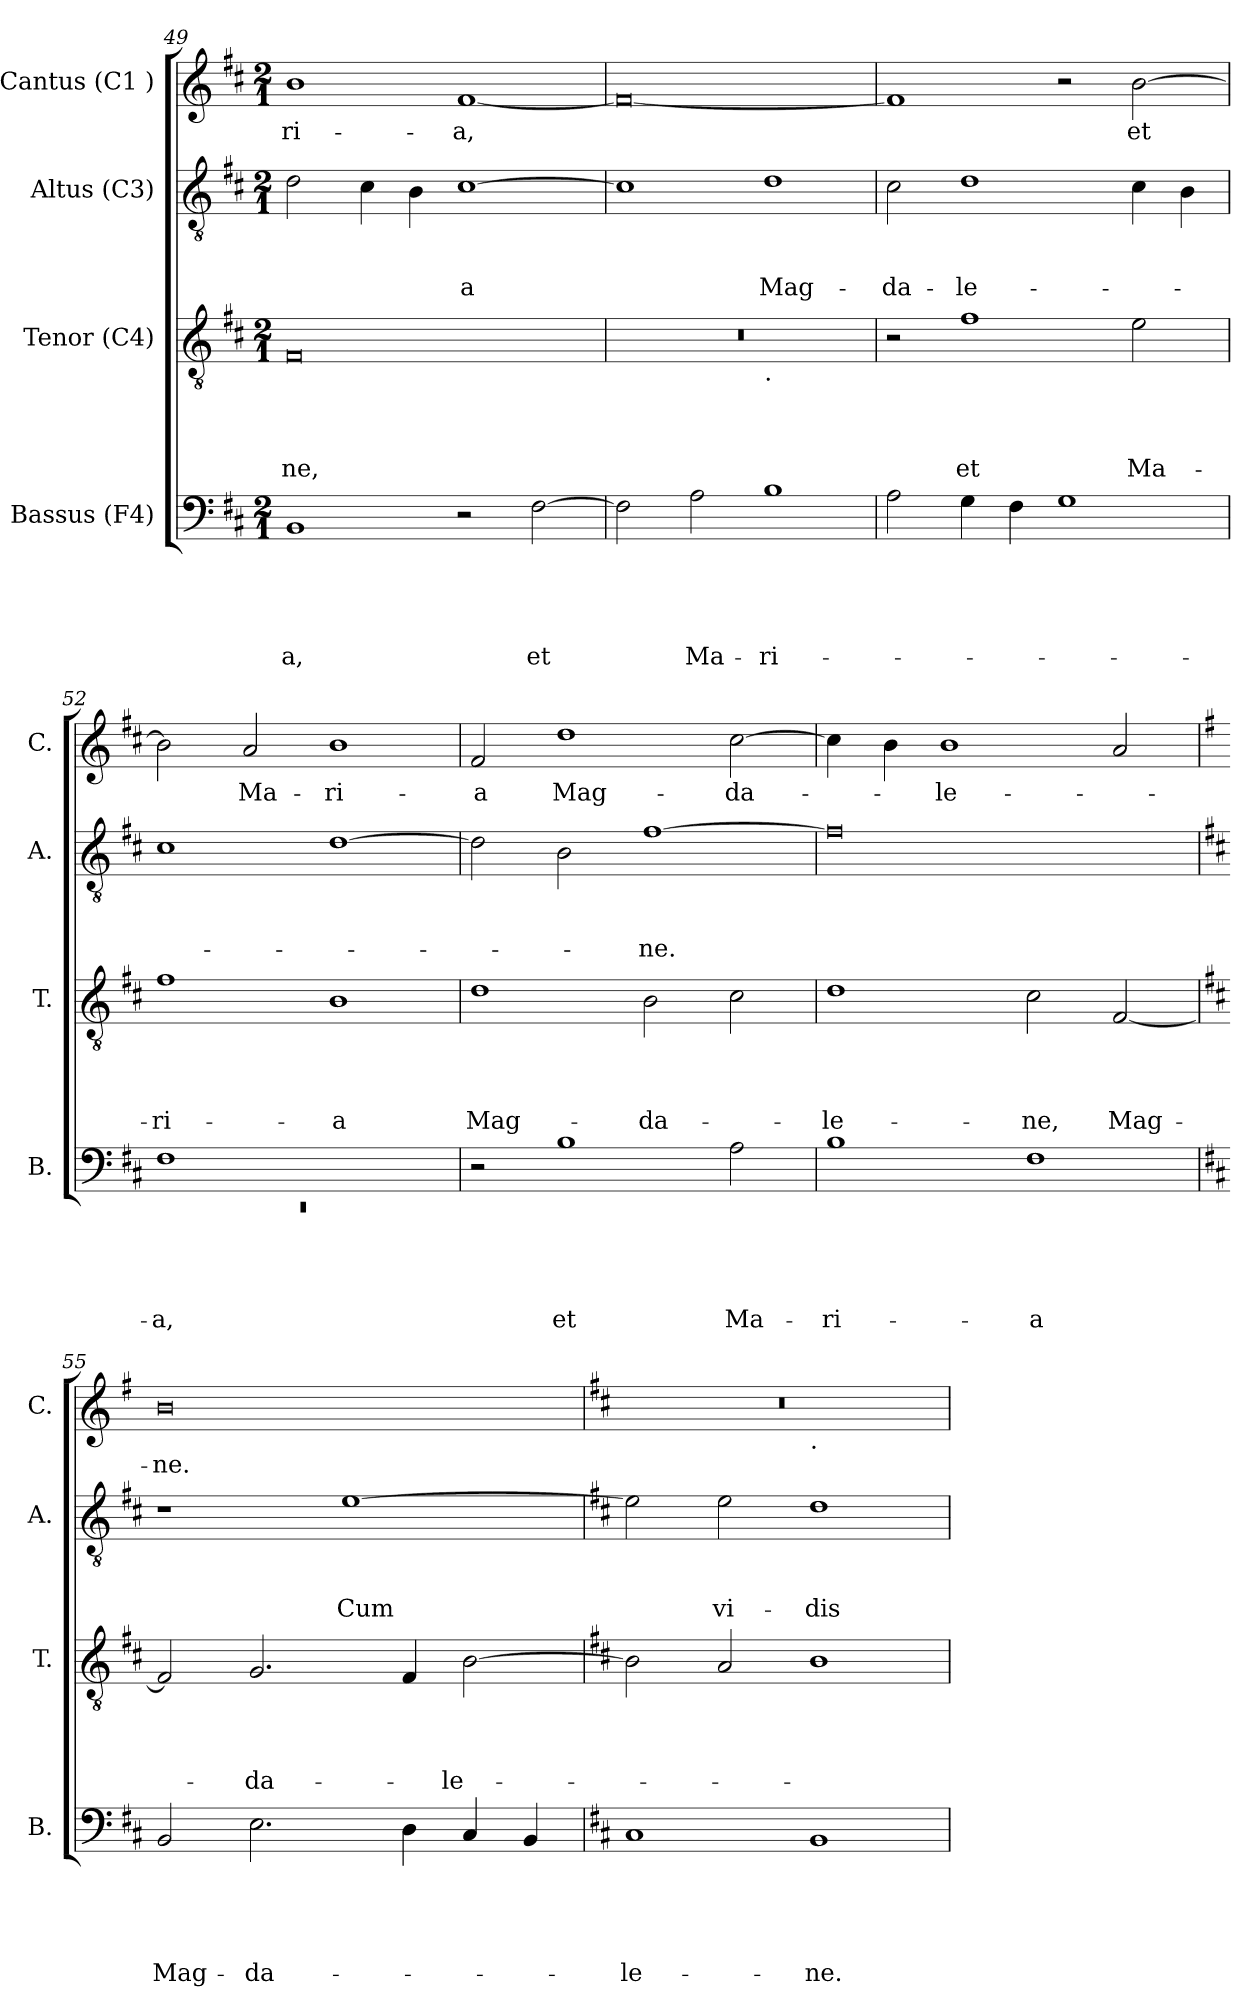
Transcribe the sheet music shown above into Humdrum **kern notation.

**kern	**text	**text	**text	**text	**text	**kern	**text	**text	**text	**text	**kern	**text	**text	**text	**kern	**text
*part4	*part4	*part4	*part4	*part4	*part4	*part3	*part3	*part3	*part3	*part3	*part2	*part2	*part2	*part2	*part1	*part1
*staff4	*staff4	*staff4	*staff4	*staff4	*staff4	*staff3	*staff3	*staff3	*staff3	*staff3	*staff2	*staff2	*staff2	*staff2	*staff1	*staff1
*I"Bassus (F4)	*	*	*	*	*	*I"Tenor (C4)	*	*	*	*	*I"Altus (C3)	*	*	*	*I"Cantus (C1 )	*
*I'B.	*	*	*	*	*	*I'T.	*	*	*	*	*I'A.	*	*	*	*I'C.	*
*clefF4	*	*	*	*	*	*clefGv2	*	*	*	*	*clefGv2	*	*	*	*clefG2	*
*k[f#c#]	*	*	*	*	*	*k[f#c#]	*	*	*	*	*k[f#c#]	*	*	*	*k[f#c#]	*
*D:	*	*	*	*	*	*D:	*	*	*	*	*D:	*	*	*	*D:	*
*M2/1	*	*	*	*	*	*M2/1	*	*	*	*	*M2/1	*	*	*	*M2/1	*
=49	=49	=49	=49	=49	=49	=49	=49	=49	=49	=49	=49	=49	=49	=49	=49	=49
!	!	!	!	!	!LO:LY:b	!	!	!	!	!LO:LY:b	!	!	!	!	!	!LO:LY:b
1BB	.	.	.	.	-a,	0F#	.	.	.	-ne,	2d\	.	.	.	1b	-ri-
.	.	.	.	.	.	.	.	.	.	.	4c#\	.	.	.	.	.
.	.	.	.	.	.	.	.	.	.	.	4B\	.	.	.	.	.
!	!	!	!	!	!	!	!	!	!	!	!	!	!	!LO:LY:b:rj	!	!LO:LY:b
2r	.	.	.	.	.	.	.	.	.	.	[>1c#	.	.	-a	[<1f#	-a,
!	!	!	!	!	!LO:LY:b	!	!	!	!	!	!	!	!	!	!	!
[>2F#\	.	.	.	.	et	.	.	.	.	.	.	.	.	.	.	.
=50	=50	=50	=50	=50	=50	=50	=50	=50	=50	=50	=50	=50	=50	=50	=50	=50
*	*	*	*	*	*	*^	*	*	*	*	*	*	*	*	*	*
2F#\]	.	.	.	.	.	0r	1ryy	.	.	.	.	1c#]	.	.	.	0f#_	.
!	!	!	!	!	!LO:LY:b	!	!	!	!	!	!	!	!	!	!	!	!
2A\	.	.	.	.	Ma-	.	.	.	.	.	.	.	.	.	.	.	.
!	!	!	!	!	!	!	!LO:TX:b:t=.	!	!	!	!	!	!	!	!	!	!
!	!	!	!	!	!LO:LY:b	!	!	!	!	!	!	!	!	!	!LO:LY:b	!	!
1B	.	.	.	.	-ri-	.	1ryy	.	.	.	.	1d	.	.	Mag-	.	.
=51	=51	=51	=51	=51	=51	=51	=51	=51	=51	=51	=51	=51	=51	=51	=51	=51	=51
!	!	!	!	!	!	!	!	!	!	!	!	!	!	!	!LO:LY:b	!	!
*	*	*	*	*	*	*v	*v	*	*	*	*	*	*	*	*	*	*
2A\	.	.	.	.	.	2r	.	.	.	.	2c#\	.	.	-da-	1f#]	.
!	!	!	!	!	!	!	!	!	!	!LO:LY:b	!	!	!	!LO:LY:b	!	!
4G\	.	.	.	.	.	1f#	.	.	.	et	1d	.	.	-le-	.	.
4F#\	.	.	.	.	.	.	.	.	.	.	.	.	.	.	.	.
1G	.	.	.	.	.	.	.	.	.	.	.	.	.	.	2r	.
!	!	!	!	!	!	!	!	!	!	!LO:LY:b	!	!	!	!	!	!LO:LY:b
.	.	.	.	.	.	2e\	.	.	.	Ma-	4c#\	.	.	.	[>2b\	et
.	.	.	.	.	.	.	.	.	.	.	4B\	.	.	.	.	.
!!LO:PB:g=z
=52	=52	=52	=52	=52	=52	=52	=52	=52	=52	=52	=52	=52	=52	=52	=52	=52
*^	*	*	*	*	*	*	*	*	*	*	*	*	*	*	*	*
!	!LO:N:vis=1	!	!	!	!	!LO:LY:b	!	!	!	!	!LO:LY:b	!	!	!	!	!	!
1F#	0rEE	.	.	.	.	-a,	1f#	.	.	.	-ri-	1c#	.	.	.	2b\]	.
!	!	!	!	!	!	!	!	!	!	!	!	!	!	!	!	!	!LO:LY:b
.	.	.	.	.	.	.	.	.	.	.	.	.	.	.	.	2a/	Ma-
!	!	!	!	!	!	!	!	!	!	!	!LO:LY:b:rj	!	!	!	!	!	!LO:LY:b
1ryy	.	.	.	.	.	.	1B	.	.	.	-a	[>1d	.	.	.	1b	-ri-
*v	*v	*	*	*	*	*	*	*	*	*	*	*	*	*	*	*	*
=53	=53	=53	=53	=53	=53	=53	=53	=53	=53	=53	=53	=53	=53	=53	=53	=53
!	!	!	!	!	!	!	!	!	!	!LO:LY:b	!	!	!	!	!	!LO:LY:b
2r	.	.	.	.	.	1d	.	.	.	Mag-	2d\]	.	.	.	2f#/	-a
!	!	!	!	!	!LO:LY:b	!	!	!	!	!	!	!	!	!	!	!LO:LY:b
1B	.	.	.	.	et	.	.	.	.	.	2B\	.	.	.	1dd	Mag-
!	!	!	!	!	!	!	!	!	!	!LO:LY:b	!	!	!	!LO:LY:b	!	!
.	.	.	.	.	.	2B\	.	.	.	-da-	[>1f#	.	.	-ne.	.	.
!	!	!	!	!	!LO:LY:b	!	!	!	!	!	!	!	!	!	!	!LO:LY:b
2A\	.	.	.	.	Ma-	2c#\	.	.	.	.	.	.	.	.	[>2cc#\	-da-
=54	=54	=54	=54	=54	=54	=54	=54	=54	=54	=54	=54	=54	=54	=54	=54	=54
!	!	!	!	!	!LO:LY:b	!	!	!	!	!LO:LY:b	!	!	!	!	!	!
1B	.	.	.	.	-ri-	1d	.	.	.	-le-	0f#]	.	.	.	4cc#\]	.
.	.	.	.	.	.	.	.	.	.	.	.	.	.	.	4b\	.
!	!	!	!	!	!	!	!	!	!	!	!	!	!	!	!	!LO:LY:b
.	.	.	.	.	.	.	.	.	.	.	.	.	.	.	1b	-le-
!	!	!	!	!	!LO:LY:b:rj	!	!	!	!	!LO:LY:b	!	!	!	!	!	!
1F#	.	.	.	.	-a	2c#\	.	.	.	-ne,	.	.	.	.	.	.
!	!	!	!	!	!	!	!	!	!	!LO:LY:b	!	!	!	!	!	!
.	.	.	.	.	.	[<2F#/	.	.	.	Mag-	.	.	.	.	2a/	.
=55	=55	=55	=55	=55	=55	=55	=55	=55	=55	=55	=55	=55	=55	=55	=55	=55
*	*	*	*	*	*	*	*	*	*	*	*	*	*	*	*k[f#]	*
*	*	*	*	*	*	*	*	*	*	*	*	*	*	*	*G:	*
!	!	!	!	!	!LO:LY:b	!	!	!	!	!	!	!	!	!	!	!LO:LY:b
2BB/	.	.	.	.	Mag-	2F#/]	.	.	.	.	1r	.	.	.	0b	-ne.
!	!	!	!	!	!LO:LY:b	!	!	!	!	!LO:LY:b	!	!	!	!	!	!
2.E\	.	.	.	.	-da-	2.G/	.	.	.	-da-	.	.	.	.	.	.
!	!	!	!	!	!	!	!	!	!	!	!	!	!	!LO:LY:b	!	!
.	.	.	.	.	.	.	.	.	.	.	[<1e	.	.	Cum	.	.
4D\	.	.	.	.	.	4F#/	.	.	.	.	.	.	.	.	.	.
!	!	!	!	!	!	!	!	!	!	!LO:LY:b	!	!	!	!	!	!
4C#/	.	.	.	.	.	[<2B\	.	.	.	-le-	.	.	.	.	.	.
4BB/	.	.	.	.	.	.	.	.	.	.	.	.	.	.	.	.
!!LO:LB:g=z
=56	=56	=56	=56	=56	=56	=56	=56	=56	=56	=56	=56	=56	=56	=56	=56	=56
*	*	*	*	*	*	*	*	*	*	*	*	*	*	*	*k[f#c#]	*
*	*	*	*	*	*	*	*	*	*	*	*	*	*	*	*D:	*
!	!	!	!	!	!LO:LY:b:rj	!	!	!	!	!	!	!	!	!	!	!
*	*	*	*	*	*	*	*	*	*	*	*	*	*	*	*^	*
1C#	.	.	.	.	-le-	2B\]	.	.	.	.	2e\]	.	.	.	0r	1ryy	.
!	!	!	!	!	!	!	!	!	!	!	!	!	!	!LO:LY:b	!	!	!
.	.	.	.	.	.	2A/	.	.	.	.	2e\	.	.	vi-	.	.	.
!	!	!	!	!	!	!	!	!	!	!	!	!	!	!	!	!LO:TX:b:t=.	!
!	!	!	!	!	!LO:LY:b	!	!	!	!	!	!	!	!	!LO:LY:b	!	!	!
1BB	.	.	.	.	-ne.	1B	.	.	.	.	1d	.	.	-dis-	.	1ryy	.
*	*	*	*	*	*	*	*	*	*	*	*	*	*	*	*v	*v	*
=	=	=	=	=	=	=	=	=	=	=	=	=	=	=	=	=
*-	*-	*-	*-	*-	*-	*-	*-	*-	*-	*-	*-	*-	*-	*-	*-	*-
